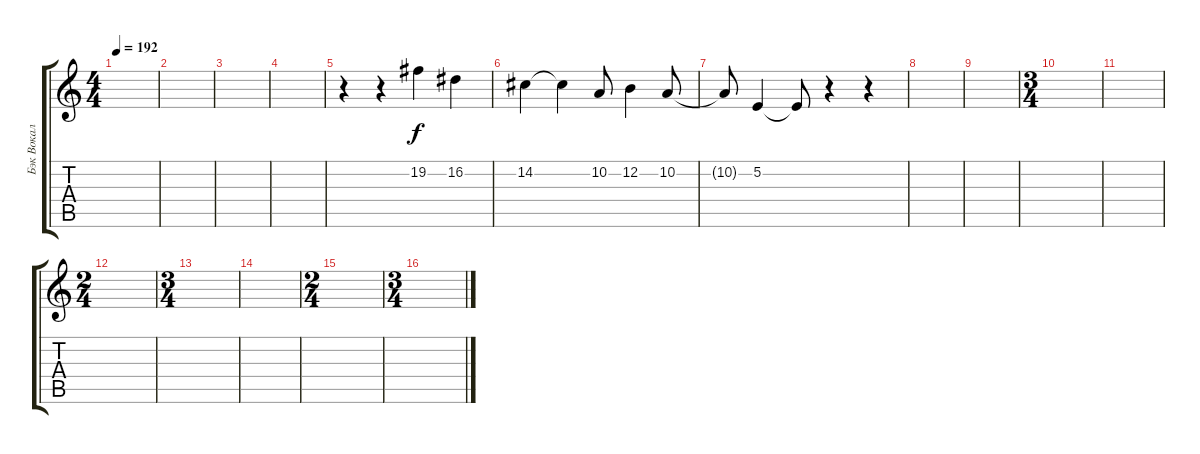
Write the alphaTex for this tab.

\track ("Бэк Вокал (Cone)" "Бэк Вокал ") {instrument lead1square}
\staff {score tabs}
\tuning (E4 B3 G3 D3 A2 E2) {hide}
\ts (4 4)
\tempo 192
\clef g2
\ks c
|
|
|
|
r.4 r.4 19.2.4 16.2.4 |
14.2.4 14.2{t}.4 10.2.8 12.2.4 10.2.8 |
10.2{t}.8 5.2.4 5.2{t}.8 r.4 r.4 |
|
|
\ts (3 4)
|
|
\ts (2 4)
|
\ts (3 4)
|
|
\ts (2 4)
|
\ts (3 4)
